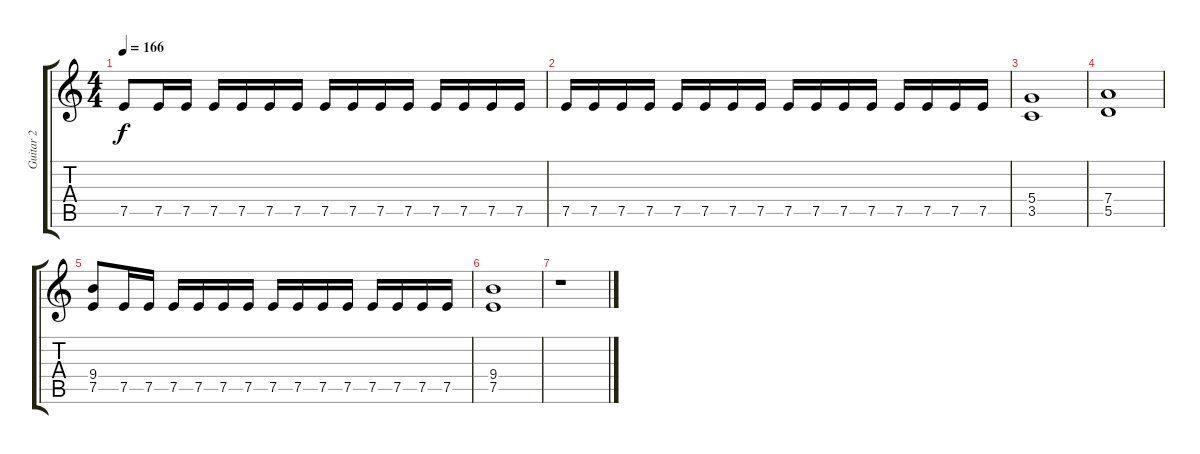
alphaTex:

\track ("Guitar 2" "Guitar 2") {instrument overdrivenguitar}
\staff {score tabs}
\tuning (E4 B3 G3 D3 A2 E2) {hide}
\ts (4 4)
\tempo 166
\clef g2
\ks c
7.5.8{dy f} 7.5.16 7.5.16 7.5.16 7.5.16 7.5.16 7.5.16 7.5.16 7.5.16 7.5.16 7.5.16 7.5.16 7.5.16 7.5.16 7.5.16 |
7.5.16 7.5.16 7.5.16 7.5.16 7.5.16 7.5.16 7.5.16 7.5.16 7.5.16 7.5.16 7.5.16 7.5.16 7.5.16 7.5.16 7.5.16 7.5.16 |
(5.4 3.5).1 |
(7.4 5.5).1 |
(9.4 7.5).8 7.5.16 7.5.16 7.5.16 7.5.16 7.5.16 7.5.16 7.5.16 7.5.16 7.5.16 7.5.16 7.5.16 7.5.16 7.5.16 7.5.16 |
(9.4 7.5).1 |
r.1
